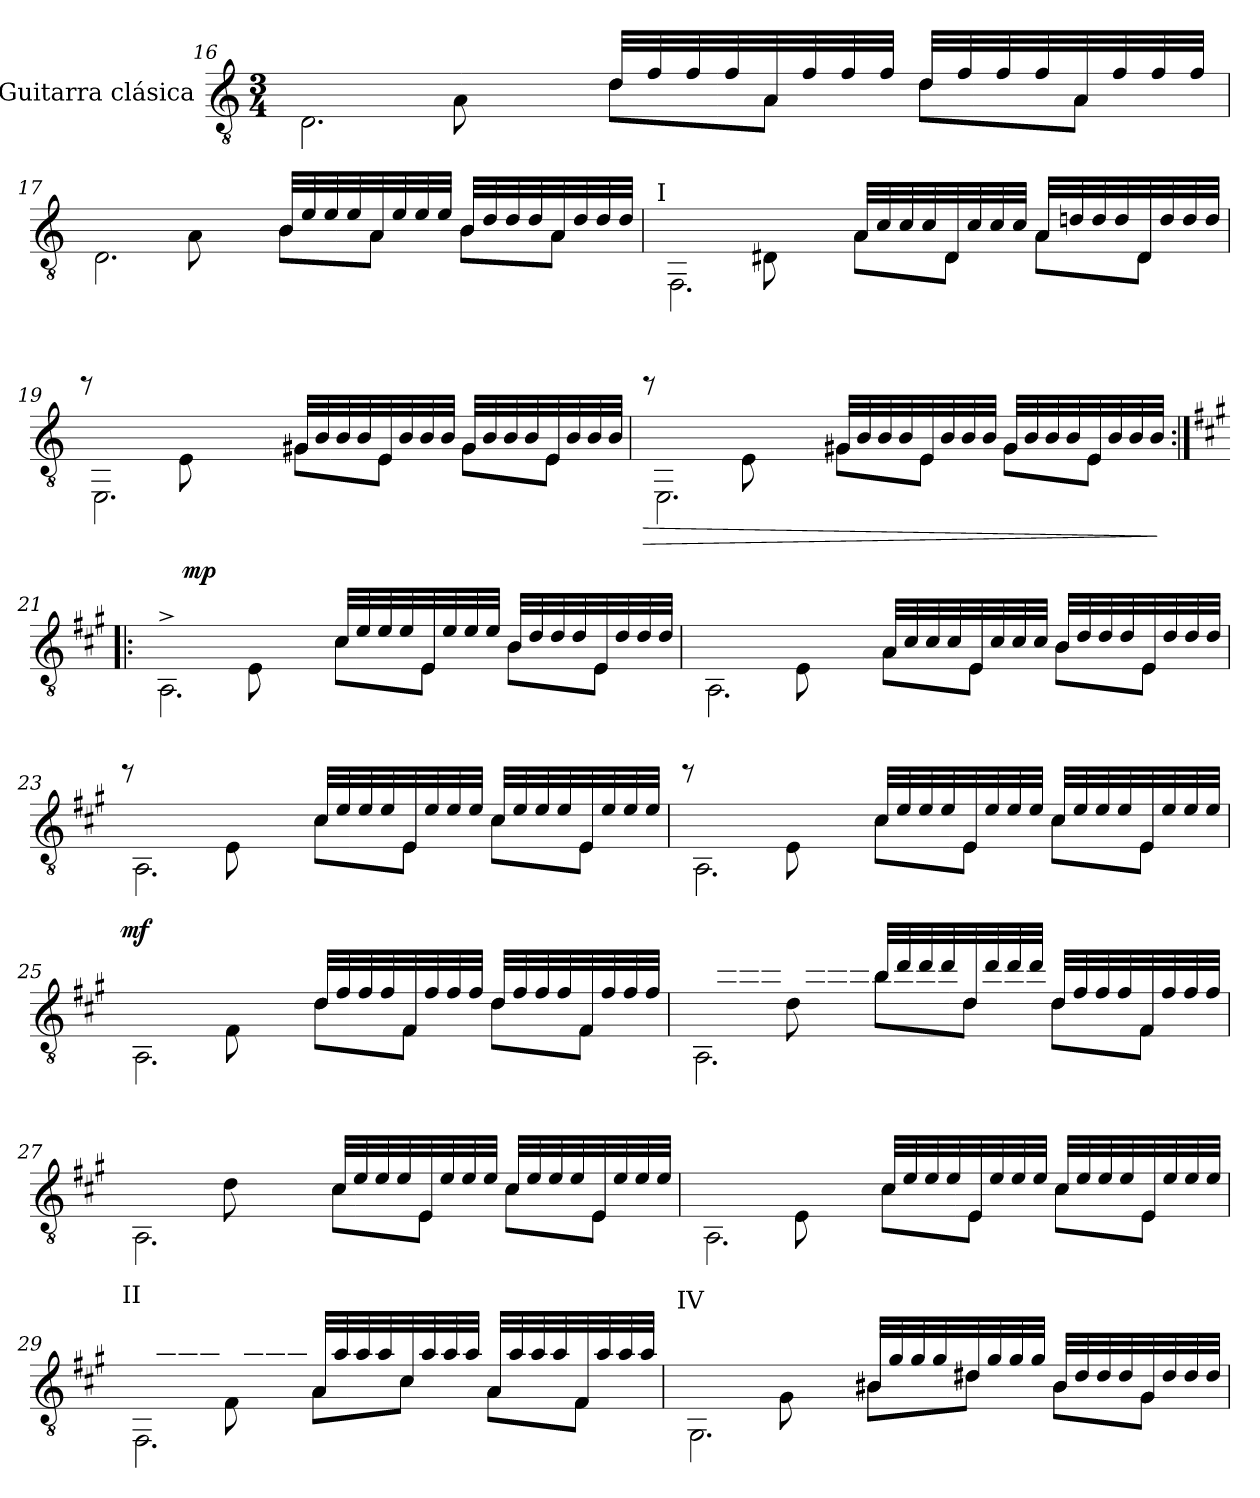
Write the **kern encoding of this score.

**kern	**dynam
*part1	*part1
*staff1	*staff1
*I"Guitarra clásica	*
*I'Guit.	*
*clefGv2	*
*k[]	*
*M3/4	*
=16	=16
*^	*
*	*^	*
32D/LLLyy	8reeyy	2.D\	.
32f/	.	.	.
32f/	.	.	.
32f/	.	.	.
32A/	8A\	.	.
32f/	.	.	.
32f/	.	.	.
32f/JJJ	.	.	.
32d/LLL	8d\L	.	.
32f/	.	.	.
32f/	.	.	.
32f/	.	.	.
32A/	8A\J	.	.
32f/	.	.	.
32f/	.	.	.
32f/JJJ	.	.	.
32d/LLL	8d\L	.	.
32f/	.	.	.
32f/	.	.	.
32f/	.	.	.
32A/	8A\J	.	.
32f/	.	.	.
32f/	.	.	.
32f/JJJ	.	.	.
!!LO:LB:g=z	!!	!!
=17	=17	=17	=17
32D/LLLyy	8reeyy	2.D\	.
32e/	.	.	.
32e/	.	.	.
32e/	.	.	.
32A/	8A\	.	.
32e/	.	.	.
32e/	.	.	.
32e/JJJ	.	.	.
32B/LLL	8B\L	.	.
32e/	.	.	.
32e/	.	.	.
32e/	.	.	.
32A/	8A\J	.	.
32e/	.	.	.
32e/	.	.	.
32e/JJJ	.	.	.
32B/LLL	8B\L	.	.
32d/	.	.	.
32d/	.	.	.
32d/	.	.	.
32A/	8A\J	.	.
32d/	.	.	.
32d/	.	.	.
32d/JJJ	.	.	.
=18	=18	=18	=18
!LO:TX:a:t=I	!	!	!
32FF/LLLyy	8reeyy	2.FF\	.
32c/	.	.	.
32c/	.	.	.
32c/	.	.	.
32D#X/	8D#X\	.	.
32c/	.	.	.
32c/	.	.	.
32c/JJJ	.	.	.
32A/LLL	8A\L	.	.
32c/	.	.	.
32c/	.	.	.
32c/	.	.	.
32D#/	8D#\J	.	.
32c/	.	.	.
32c/	.	.	.
32c/JJJ	.	.	.
32A/LLL	8A\L	.	.
32dni/	.	.	.
32d/	.	.	.
32d/	.	.	.
32D#/	8D#\J	.	.
32d/	.	.	.
32d/	.	.	.
32d/JJJ	.	.	.
!!LO:LB:g=z	!!	!!
=19	=19	=19	=19
32EE/LLLyy	8ree	2.EE\	.
32c/	.	.	.
32c/	.	.	.
32c/	.	.	.
32E/	8E\	.	.
32c/	.	.	.
48c/	.	.	.
48d/	.	.	.
48c/JJJ	.	.	.
32G#X/LLL	8G#X\L	.	.
32B/	.	.	.
32B/	.	.	.
32B/	.	.	.
32E/	8E\J	.	.
32B/	.	.	.
32B/	.	.	.
32B/JJJ	.	.	.
32G#/LLL	8G#\L	.	.
32B/	.	.	.
32B/	.	.	.
32B/	.	.	.
32E/	8E\J	.	.
32B/	.	.	.
32B/	.	.	.
32B/JJJ	.	.	.
=20	=20	=20	=20
!	!	!	!LO:HP:b
32EE/LLLyy	8ree	2.EE\	>
32B/	.	.	.
32B/	.	.	.
32B/	.	.	.
32E/	8E\	.	.
32B/	.	.	.
32B/	.	.	.
32B/JJJ	.	.	.
32G#X/LLL	8G#\L	.	.
32B/	.	.	.
32B/	.	.	.
32B/	.	.	.
32E/	8E\J	.	.
32B/	.	.	.
32B/	.	.	.
32B/JJJ	.	.	.
32G#/LLL	8G#\L	.	.
32B/	.	.	.
32B/	.	.	.
32B/	.	.	.
32E/	8E\J	.	.
32B/	.	.	.
32B/	.	.	.
32B/JJJ	.	.	.
*v	*v	*v	*
.	]
!!LO:LB:g=z
=21:|!|:	=21:|!|:
*k[f#c#g#]	*
*^	*
*	*^	*
32AA/LLLyy	8rggyy	2.AA^\	.
!	!	!	!LO:DY:a
32e/	.	.	mp
32e/	.	.	.
32e/	.	.	.
32E/	8E\	.	.
32e/	.	.	.
32e/	.	.	.
32e/JJJ	.	.	.
32c#/LLL	8c#\L	.	.
32e/	.	.	.
32e/	.	.	.
32e/	.	.	.
32E/	8E\J	.	.
32e/	.	.	.
32e/	.	.	.
32e/JJJ	.	.	.
32B/LLL	8B\L	.	.
32d/	.	.	.
32d/	.	.	.
32d/	.	.	.
32E/	8E\J	.	.
32d/	.	.	.
32d/	.	.	.
32d/JJJ	.	.	.
=22	=22	=22	=22
32AA/LLLyy	8reeyy	2.AA\	.
32c#/	.	.	.
32c#/	.	.	.
32c#/	.	.	.
32E/	8E\	.	.
32c#/	.	.	.
32c#/	.	.	.
32c#/JJJ	.	.	.
32A/LLL	8A\L	.	.
32c#/	.	.	.
32c#/	.	.	.
32c#/	.	.	.
32E/	8E\J	.	.
32c#/	.	.	.
32c#/	.	.	.
32c#/JJJ	.	.	.
32B/LLL	8B\L	.	.
32d/	.	.	.
32d/	.	.	.
32d/	.	.	.
32E/	8E\J	.	.
32d/	.	.	.
32d/	.	.	.
32d/JJJ	.	.	.
!!LO:LB:g=z	!!	!!
=23	=23	=23	=23
32AA/LLLyy	8ree	2.AA\	.
32e/	.	.	.
32e/	.	.	.
32e/	.	.	.
32E/	8E\	.	.
32e/	.	.	.
32e/	.	.	.
32e/JJJ	.	.	.
32c#/LLL	8c#\L	.	.
32e/	.	.	.
32e/	.	.	.
32e/	.	.	.
32E/	8E\J	.	.
32e/	.	.	.
32e/	.	.	.
32e/JJJ	.	.	.
32c#/LLL	8c#\L	.	.
32e/	.	.	.
32e/	.	.	.
32e/	.	.	.
32E/	8E\J	.	.
32e/	.	.	.
32e/	.	.	.
32e/JJJ	.	.	.
=24	=24	=24	=24
32AA/LLLyy	8ree	2.AA\	.
32e/	.	.	.
32e/	.	.	.
32e/	.	.	.
32E/	8E\	.	.
32e/	.	.	.
32e/	.	.	.
32e/JJJ	.	.	.
32c#/LLL	8c#\L	.	.
32e/	.	.	.
32e/	.	.	.
32e/	.	.	.
32E/	8E\J	.	.
32e/	.	.	.
32e/	.	.	.
32e/JJJ	.	.	.
32c#/LLL	8c#\L	.	.
32e/	.	.	.
32e/	.	.	.
32e/	.	.	.
32E/	8E\J	.	.
32e/	.	.	.
32e/	.	.	.
32e/JJJ	.	.	.
!!LO:LB:g=z	!!	!!
=25	=25	=25	=25
!	!	!	!LO:DY:a
32AA/LLLyy	8rggyy	2.AA\	mf
32f#/	.	.	.
32f#/	.	.	.
32f#/	.	.	.
32F#/	8F#\	.	.
32f#/	.	.	.
32f#/	.	.	.
32f#/JJJ	.	.	.
32d/LLL	8d\L	.	.
32f#/	.	.	.
32f#/	.	.	.
32f#/	.	.	.
32F#/	8F#\J	.	.
32f#/	.	.	.
32f#/	.	.	.
32f#/JJJ	.	.	.
32d/LLL	8d\L	.	.
32f#/	.	.	.
32f#/	.	.	.
32f#/	.	.	.
32F#/	8F#\J	.	.
32f#/	.	.	.
32f#/	.	.	.
32f#/JJJ	.	.	.
=26	=26	=26	=26
32AA/LLLyy	8rbbyy	2.AA\	.
32dd/	.	.	.
32dd/	.	.	.
32dd/	.	.	.
32d/	8d\	.	.
32dd/	.	.	.
32dd/	.	.	.
32dd/JJJ	.	.	.
32b/LLL	8b\L	.	.
32dd/	.	.	.
32dd/	.	.	.
32dd/	.	.	.
32d/	8d\J	.	.
32dd/	.	.	.
32dd/	.	.	.
32dd/JJJ	.	.	.
32d/LLL	8d\L	.	.
32f#/	.	.	.
32f#/	.	.	.
32f#/	.	.	.
32F#/	8F#\J	.	.
32f#/	.	.	.
32f#/	.	.	.
32f#/JJJ	.	.	.
!!LO:LB:g=z	!!	!!
=27	=27	=27	=27
32AA/LLLyy	8rggyy	2.AA\	.
32f#/	.	.	.
32f#/	.	.	.
32f#/	.	.	.
32d/	8d\	.	.
32f#/	.	.	.
48f#/	.	.	.
48g#/	.	.	.
48f#/JJJ	.	.	.
32c#/LLL	8c#\L	.	.
32e/	.	.	.
32e/	.	.	.
32e/	.	.	.
32E/	8E\J	.	.
32e/	.	.	.
32e/	.	.	.
32e/JJJ	.	.	.
32c#/LLL	8c#\L	.	.
32e/	.	.	.
32e/	.	.	.
32e/	.	.	.
32E/	8E\J	.	.
32e/	.	.	.
32e/	.	.	.
32e/JJJ	.	.	.
=28	=28	=28	=28
32AA/LLLyy	8reeyy	2.AA\	.
32e/	.	.	.
32e/	.	.	.
32e/	.	.	.
32E/	8E\	.	.
32e/	.	.	.
32e/	.	.	.
32e/JJJ	.	.	.
32c#/LLL	8c#\L	.	.
32e/	.	.	.
32e/	.	.	.
32e/	.	.	.
32E/	8E\J	.	.
32e/	.	.	.
32e/	.	.	.
32e/JJJ	.	.	.
32c#/LLL	8c#\L	.	.
32e/	.	.	.
32e/	.	.	.
32e/	.	.	.
32E/	8E\J	.	.
32e/	.	.	.
32e/	.	.	.
32e/JJJ	.	.	.
!!LO:PB:g=z	!!	!!
=29	=29	=29	=29
!LO:TX:a:t=II	!	!	!
32FF#/LLLyy	8rggyy	2.FF#\	.
32a/	.	.	.
32a/	.	.	.
32a/	.	.	.
32F#/	8F#\	.	.
32a/	.	.	.
32a/	.	.	.
32a/JJJ	.	.	.
32A/LLL	8A\L	.	.
32a/	.	.	.
32a/	.	.	.
32a/	.	.	.
32c#/	8c#\J	.	.
32a/	.	.	.
32a/	.	.	.
32a/JJJ	.	.	.
32A/LLL	8A\L	.	.
32a/	.	.	.
32a/	.	.	.
32a/	.	.	.
32F#/	8F#\J	.	.
32a/	.	.	.
32a/	.	.	.
32a/JJJ	.	.	.
=30	=30	=30	=30
!LO:TX:a:t=IV	!	!	!
32GG#/LLLyy	8rggyy	2.GG#\	.
32g#/	.	.	.
32g#/	.	.	.
32g#/	.	.	.
32G#/	8G#\	.	.
32g#/	.	.	.
32g#/	.	.	.
32g#/JJJ	.	.	.
32B#X/LLL	8B#X\L	.	.
32g#/	.	.	.
32g#/	.	.	.
32g#/	.	.	.
32d#X/	8d#X\J	.	.
32g#/	.	.	.
32g#/	.	.	.
32g#/JJJ	.	.	.
32B#/LLL	8B#\L	.	.
32d#/	.	.	.
32d#/	.	.	.
32d#/	.	.	.
32G#/	8G#\J	.	.
32d#/	.	.	.
32d#/	.	.	.
32d#/JJJ	.	.	.
*v	*v	*v	*
=	=
*-	*-
